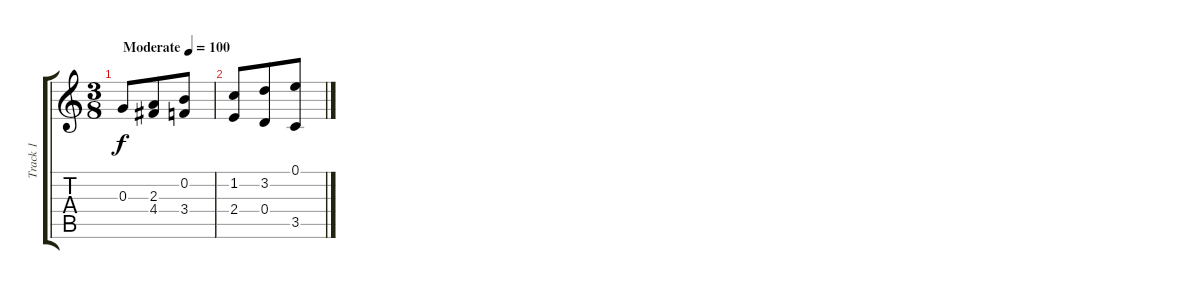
\track ("Track 1" "Track 1") {instrument acousticguitarnylon}
\staff {score tabs}
\tuning (E4 B3 G3 D3 A2 E2) {hide}
\ts (3 8)
\tempo (100 "Moderate")
\clef g2
\ks c
0.3.8{dy f instrument acousticguitarnylon} (2.3 4.4).8 (0.2 3.4).8 |
(1.2 2.4).8 (3.2 0.4).8 (0.1 3.5).8
